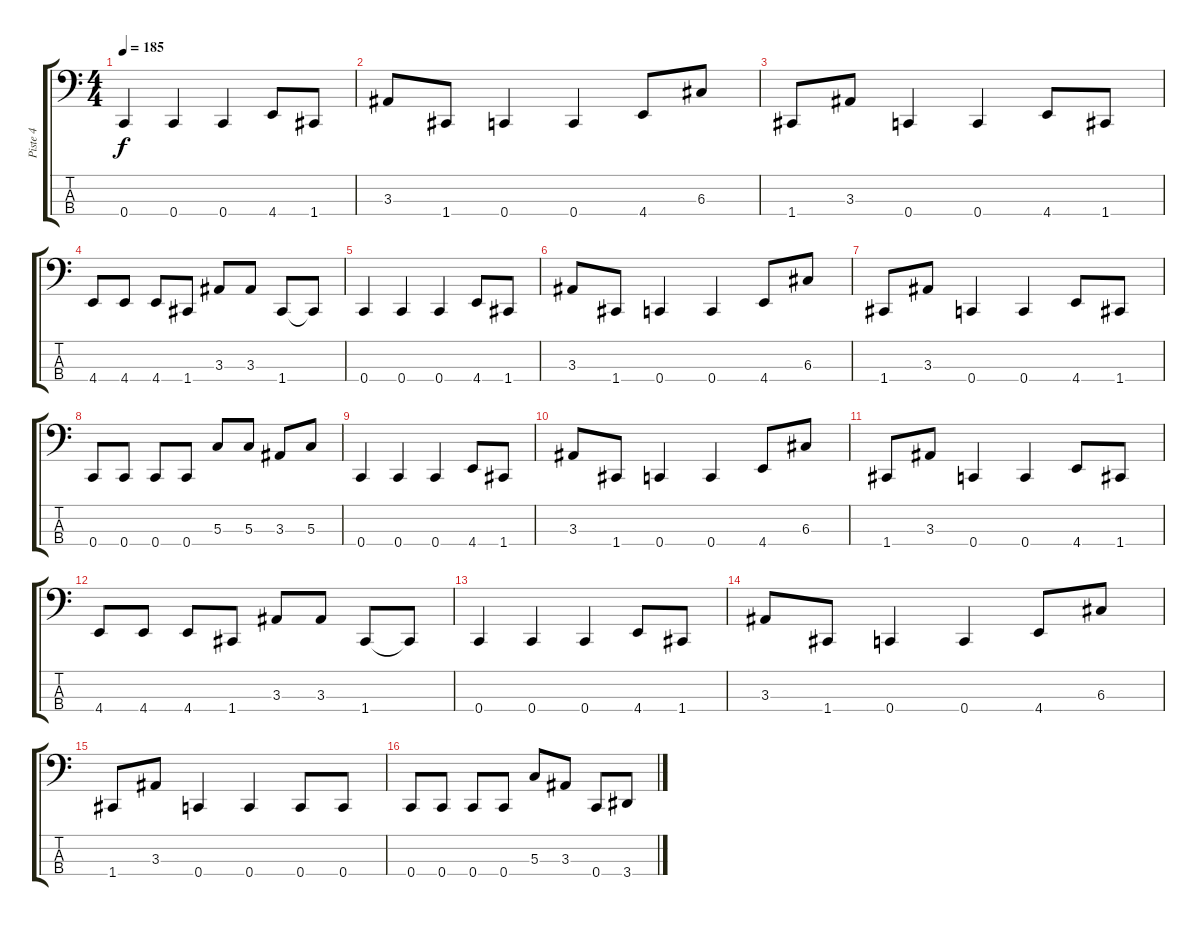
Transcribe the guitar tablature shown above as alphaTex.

\track ("Piste 4" "Piste 4") {instrument electricbassfinger}
\staff {score tabs}
\tuning (F2 C2 G1 C1) {hide}
\ts (4 4)
\tempo 185
\clef f4
\ks c
0.4.4{dy f} 0.4.4 0.4.4 4.4.8 1.4.8 |
3.3.8 1.4.8 0.4.4 0.4.4 4.4.8 6.3.8 |
1.4.8 3.3.8 0.4.4 0.4.4 4.4.8 1.4.8 |
4.4.8 4.4.8 4.4.8 1.4.8 3.3.8 3.3.8 1.4.8 1.4{t}.8 |
0.4.4 0.4.4 0.4.4 4.4.8 1.4.8 |
3.3.8 1.4.8 0.4.4 0.4.4 4.4.8 6.3.8 |
1.4.8 3.3.8 0.4.4 0.4.4 4.4.8 1.4.8 |
0.4.8 0.4.8 0.4.8 0.4.8 5.3.8 5.3.8 3.3.8 5.3.8 |
0.4.4 0.4.4 0.4.4 4.4.8 1.4.8 |
3.3.8 1.4.8 0.4.4 0.4.4 4.4.8 6.3.8 |
1.4.8 3.3.8 0.4.4 0.4.4 4.4.8 1.4.8 |
4.4.8 4.4.8 4.4.8 1.4.8 3.3.8 3.3.8 1.4.8 1.4{t}.8 |
0.4.4 0.4.4 0.4.4 4.4.8 1.4.8 |
3.3.8 1.4.8 0.4.4 0.4.4 4.4.8 6.3.8 |
1.4.8 3.3.8 0.4.4 0.4.4 0.4.8 0.4.8 |
0.4.8 0.4.8 0.4.8 0.4.8 5.3.8 3.3.8 0.4.8 3.4.8
